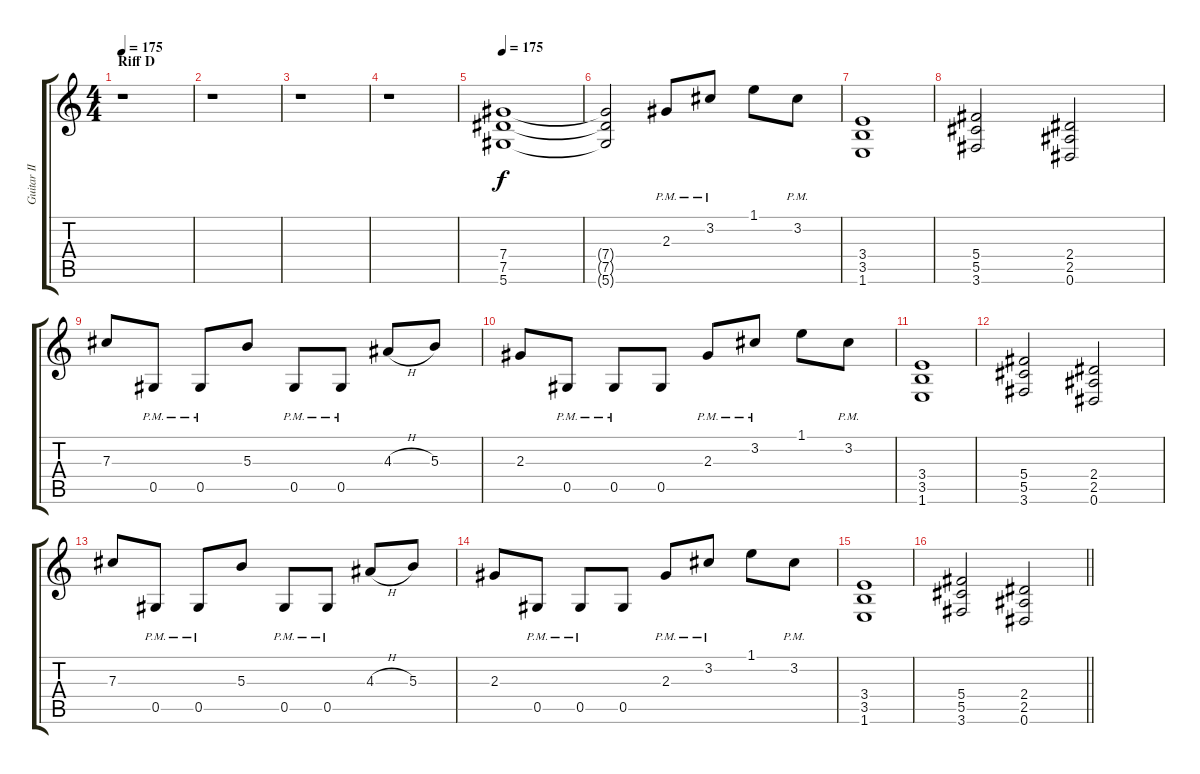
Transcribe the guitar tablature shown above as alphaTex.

\track ("Guitar II" "Guitar II") {instrument distortionguitar}
\staff {score tabs}
\tuning (Eb4 Bb3 Gb3 Db3 Ab2 Eb2) {hide}
\ts (4 4)
\section ("" "Riff D")
\tempo 175
\clef g2
\ks c
r.1{dy f} |
r.1 |
r.1 |
r.1 |
\tempo 175
(7.4 7.5 5.6).1 |
(7.4{t} 7.5{t} 5.6{t}).2 2.3{pm}.8 3.2{pm}.8 1.1.8 3.2{pm}.8 |
(3.4 3.5 1.6).1 |
(5.4 5.5 3.6).2 (2.4 2.5 0.6).2 |
7.3.8 0.5{pm}.8 0.5{pm}.8 5.3.8 0.5{pm}.8 0.5{pm}.8 4.3{h}.8 5.3.8 |
2.3.8 0.5{pm}.8 0.5{pm}.8 0.5.8 2.3{pm}.8 3.2{pm}.8 1.1.8 3.2{pm}.8 |
(3.4 3.5 1.6).1 |
(5.4 5.5 3.6).2 (2.4 2.5 0.6).2 |
7.3.8 0.5{pm}.8 0.5{pm}.8 5.3.8 0.5{pm}.8 0.5{pm}.8 4.3{h}.8 5.3.8 |
2.3.8 0.5{pm}.8 0.5{pm}.8 0.5.8 2.3{pm}.8 3.2{pm}.8 1.1.8 3.2{pm}.8 |
(3.4 3.5 1.6).1 |
\barLineRight lightlight
(5.4 5.5 3.6).2 (2.4 2.5 0.6).2
